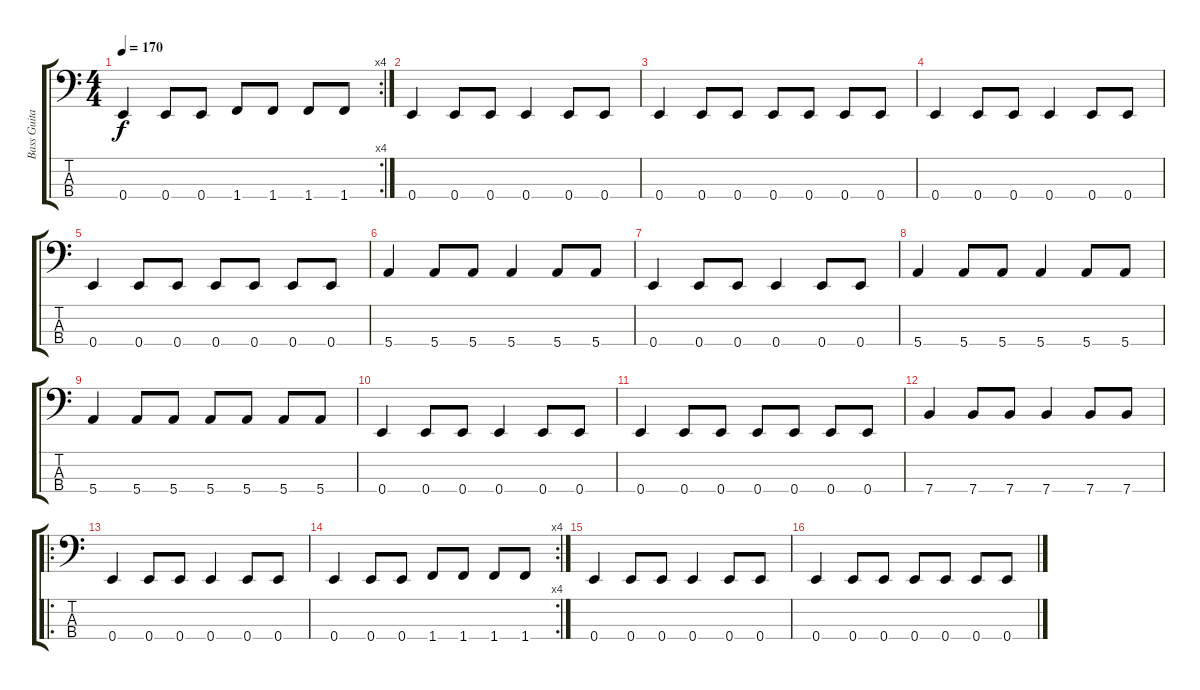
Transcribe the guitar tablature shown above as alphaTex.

\track ("Bass Guitar" "Bass Guita") {instrument electricbasspick}
\staff {score tabs}
\tuning (G2 D2 A1 E1) {hide}
\rc 4
\ts (4 4)
\tempo 170
\clef f4
\ks c
0.4.4{dy f} 0.4.8 0.4.8 1.4.8 1.4.8 1.4.8 1.4.8 |
0.4.4 0.4.8 0.4.8 0.4.4 0.4.8 0.4.8 |
0.4.4 0.4.8 0.4.8 0.4.8 0.4.8 0.4.8 0.4.8 |
0.4.4 0.4.8 0.4.8 0.4.4 0.4.8 0.4.8 |
0.4.4 0.4.8 0.4.8 0.4.8 0.4.8 0.4.8 0.4.8 |
5.4.4 5.4.8 5.4.8 5.4.4 5.4.8 5.4.8 |
0.4.4 0.4.8 0.4.8 0.4.4 0.4.8 0.4.8 |
5.4.4 5.4.8 5.4.8 5.4.4 5.4.8 5.4.8 |
5.4.4 5.4.8 5.4.8 5.4.8 5.4.8 5.4.8 5.4.8 |
0.4.4 0.4.8 0.4.8 0.4.4 0.4.8 0.4.8 |
0.4.4 0.4.8 0.4.8 0.4.8 0.4.8 0.4.8 0.4.8 |
7.4.4 7.4.8 7.4.8 7.4.4 7.4.8 7.4.8 |
\ro
0.4.4 0.4.8 0.4.8 0.4.4 0.4.8 0.4.8 |
\rc 4
0.4.4 0.4.8 0.4.8 1.4.8 1.4.8 1.4.8 1.4.8 |
0.4.4 0.4.8 0.4.8 0.4.4 0.4.8 0.4.8 |
0.4.4 0.4.8 0.4.8 0.4.8 0.4.8 0.4.8 0.4.8
